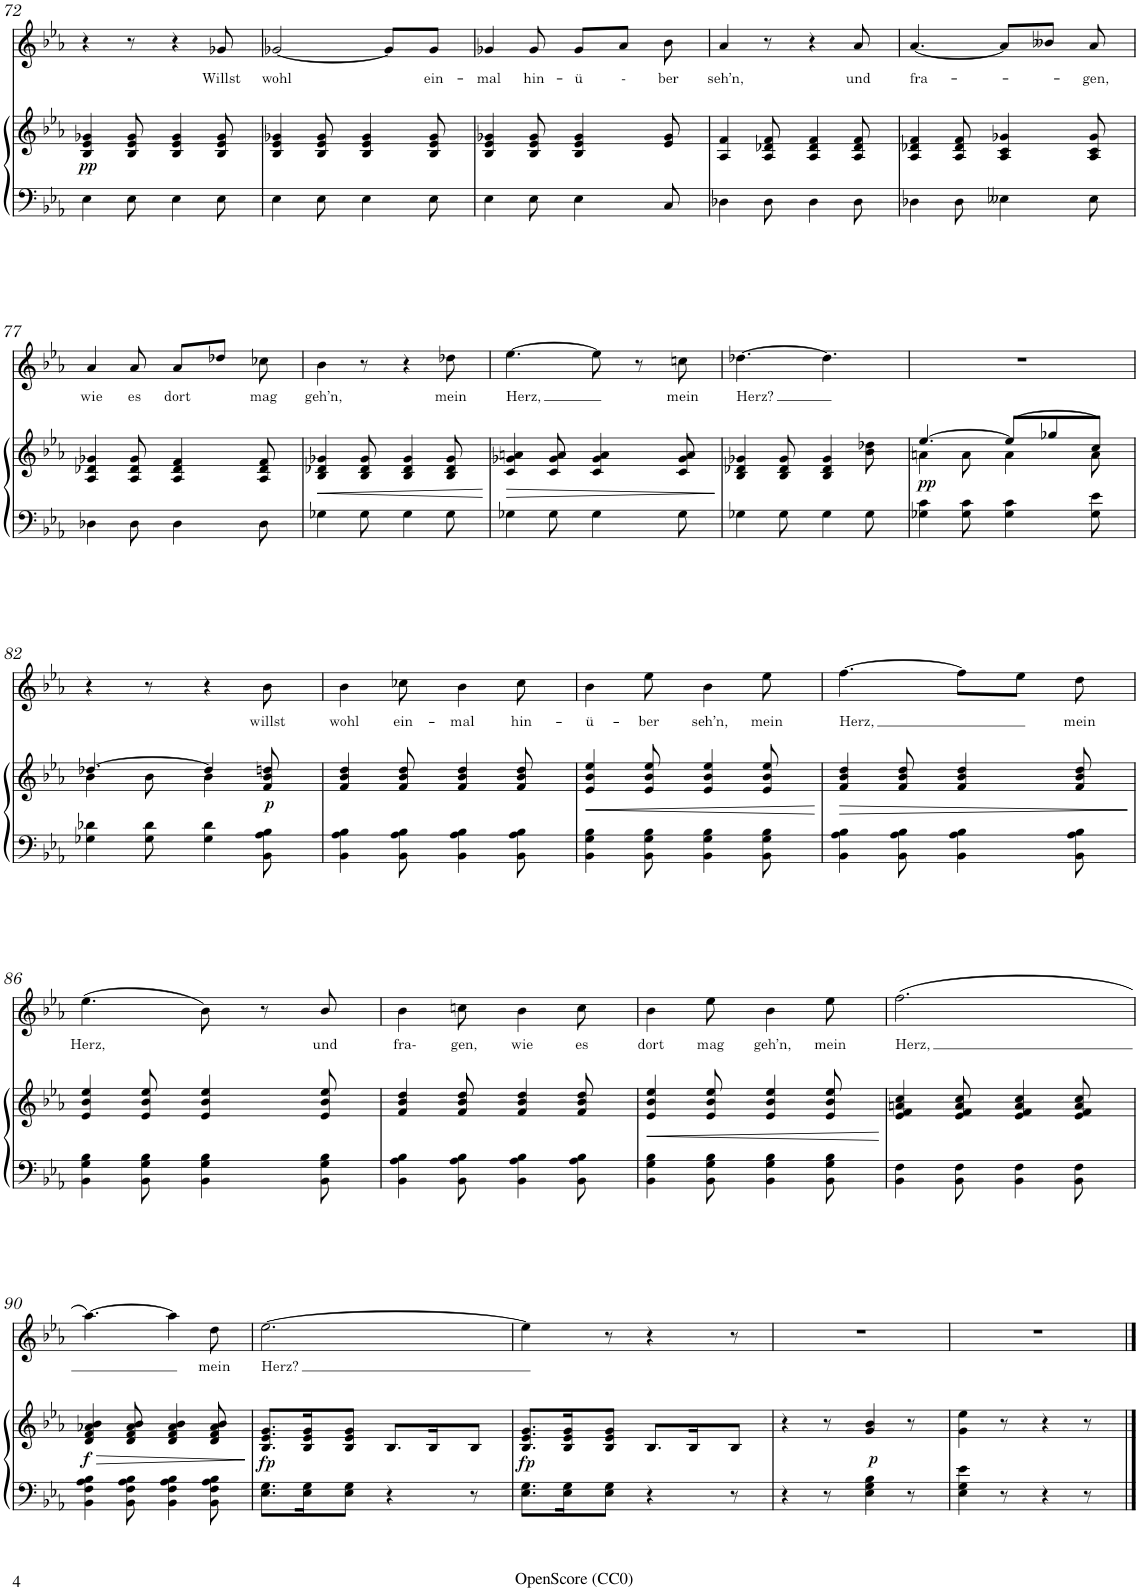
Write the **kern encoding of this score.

**kern	**kern	**dynam	**kern	**text
*part2	*part2	*part2	*part1	*part1
*staff3	*staff2	*staff2/3	*staff1	*staff1
*I"Pianoforte	*	*	*I"Singstimme Voice	*
*I'Pno	*	*	*	*
!!LO:PB:g=z
*clefF4	*clefG2	*	*clefG2	*
*k[b-e-a-]	*k[b-e-a-]	*	*k[b-e-a-]	*
*M6/8	*M6/8	*	*M6/8	*
=72	=72	=72	=72	=72
!	!	!LO:DY:a=2	!	!
4E-\	4B-/ 4e-/ 4g-X/	pp	4r	.
8E-\	8B-/ 8e-/ 8g-/	.	8r	.
4E-\	4B-/ 4e-/ 4g-/	.	4r	.
!	!	!	!	!LO:LY:b
8E-\	8B-/ 8e-/ 8g-/	.	8g-X/	Willst
=73	=73	=73	=73	=73
!	!	!	!	!LO:LY:b
4E-\	4B-/ 4e-/ 4g-X/	.	[2g-X/	wohl
8E-\	8B-/ 8e-/ 8g-/	.	.	.
4E-\	4B-/ 4e-/ 4g-/	.	.	.
.	.	.	8g-/L]	.
!	!	!	!	!LO:LY:b
8E-\	8B-/ 8e-/ 8g-/	.	8g-/J	ein-
=74	=74	=74	=74	=74
!	!	!	!	!LO:LY:b
4E-\	4B-/ 4e-/ 4g-X/	.	4g-X/	-mal
!	!	!	!	!LO:LY:b
8E-\	8B-/ 8e-/ 8g-/	.	8g-/	hin-
!	!	!	!	!LO:LY:b
4E-\	4B-/ 4e-/ 4g-/	.	8g-/L	-ü
!	!	!	!	!LO:LY:b
.	.	.	8a-/J	-
!	!	!	!	!LO:LY:b
8C/	8e-/ 8g-/	.	8b-\	ber
=75	=75	=75	=75	=75
!	!	!	!	!LO:LY:b
4D-X\	4A-/ 4f/	.	4a-/	seh’n,
8D-\	8A-/ 8d-X/ 8f/	.	8r	.
4D-\	4A-/ 4d-/ 4f/	.	4r	.
!	!	!	!	!LO:LY:b
8D-\	8A-/ 8d-/ 8f/	.	8a-/	und
=76	=76	=76	=76	=76
!	!	!	!	!LO:LY:b
4D-X\	4A-/ 4d-X/ 4f/	.	[4.a-/	fra-
8D-\	8A-/ 8d-/ 8f/	.	.	.
4E--X\	4A-/ 4c/ 4g-X/	.	8a-/L]	.
.	.	.	8b--X/J	.
!	!	!	!	!LO:LY:b
8E--\	8A-/ 8c/ 8g-/	.	8a-/	-gen,
!!LO:LB:g=z
=77	=77	=77	=77	=77
!	!	!	!	!LO:LY:b
4D-X\	4A-/ 4d-X/ 4g-X/	.	4a-/	wie
!	!	!	!	!LO:LY:b
8D-\	8A-/ 8d-/ 8g-/	.	8a-/	es
!	!	!	!	!LO:LY:b
4D-\	4A-/ 4d-/ 4f/	.	8a-/L	dort
.	.	.	8dd-X/J	.
!	!	!	!	!LO:LY:b
8D-\	8A-/ 8d-/ 8f/	.	8cc-X\	mag
=78	=78	=78	=78	=78
!	!	!LO:HP:b	!	!LO:LY:b
4G-X\	4B-/ 4d-X/ 4g-X/	<	4b-\	geh’n,
8G-\	8B-/ 8d-/ 8g-/	.	8r	.
4G-\	4B-/ 4d-/ 4g-/	.	4r	.
!	!	!	!	!LO:LY:b
8G-\	8B-/ 8d-/ 8g-/	.	8dd-X\	mein
.	.	[	.	.
=79	=79	=79	=79	=79
!	!	!LO:HP:b	!	!LO:LY:b
4G-X\	4c/ 4g-X/ 4an/	>	[4.ee-\	Herz,
8G-\	8c/ 8g-/ 8a/	.	.	.
4G-\	4c/ 4g-/ 4a/	.	8ee-\]	.
.	.	.	8r	.
!	!	!	!	!LO:LY:b
8G-\	8c/ 8g-/ 8a/	.	8ccn\	mein
.	.	]	.	.
=80	=80	=80	=80	=80
!	!	!	!	!LO:LY:b
4G-X\	4B-/ 4d-X/ 4g-X/	.	[4.dd-X\	Herz?
8G-\	8B-/ 8d-/ 8g-/	.	.	.
4G-\	4B-/ 4d-/ 4g-/	.	4.dd-\]	.
8G-\	8b-\ 8dd-X\	.	.	.
=81	=81	=81	=81	=81
*	*^	*	*	*
!	!	!	!LO:DY:b	!	!
4G-X\ 4c\	[4.ee-/	4an\	pp	2.r	.
8G-\ 8c\	.	8a\	.	.	.
4G-\ 4c\	(8ee-/L]	4a\	.	.	.
.	8gg-X/	.	.	.	.
8G-\ 8e-\	8cc/J)	8a\	.	.	.
!!LO:LB:g=z
=82	=82	=82	=82	=82	=82
4G-X\ 4d-X\	[4.dd-X/	4b-\	.	4r	.
8G-\ 8d-\	.	8b-\	.	8r	.
4G-\ 4d-\	4dd-/]	4b-\	.	4r	.
!	!	!	!LO:DY:b	!	!LO:LY:b
8BB-\ 8A-\ 8B-\	8ddn/	8f/ 8b-/	p	8b-\	willst
=83	=83	=83	=83	=83	=83
!	!	!	!	!	!LO:LY:b
*	*v	*v	*	*	*
4BB-\ 4A-\ 4B-\	4f/ 4b-/ 4dd/	.	4b-\	wohl
!	!	!	!	!LO:LY:b
8BB-\ 8A-\ 8B-\	8f/ 8b-/ 8dd/	.	8cc-X\	ein-
!	!	!	!	!LO:LY:b
4BB-\ 4A-\ 4B-\	4f/ 4b-/ 4dd/	.	4b-\	-mal
!	!	!	!	!LO:LY:b
8BB-\ 8A-\ 8B-\	8f/ 8b-/ 8dd/	.	8cc-\	hin-
=84	=84	=84	=84	=84
!	!	!LO:HP:b	!	!LO:LY:b
4BB-\ 4G\ 4B-\	4e-/ 4b-/ 4ee-/	<	4b-\	-ü-
!	!	!	!	!LO:LY:b
8BB-\ 8G\ 8B-\	8e-/ 8b-/ 8ee-/	.	8ee-\	-ber
!	!	!	!	!LO:LY:b
4BB-\ 4G\ 4B-\	4e-/ 4b-/ 4ee-/	.	4b-\	seh’n,
!	!	!	!	!LO:LY:b
8BB-\ 8G\ 8B-\	8e-/ 8b-/ 8ee-/	.	8ee-\	mein
.	.	[	.	.
=85	=85	=85	=85	=85
!	!	!LO:HP:b	!	!LO:LY:b
4BB-\ 4A-\ 4B-\	4f/ 4b-/ 4dd/	>	[4.ff\	Herz,
8BB-\ 8A-\ 8B-\	8f/ 8b-/ 8dd/	.	.	.
4BB-\ 4A-\ 4B-\	4f/ 4b-/ 4dd/	.	8ff\L]	.
.	.	.	8ee-\J	.
!	!	!	!	!LO:LY:b
8BB-\ 8A-\ 8B-\	8f/ 8b-/ 8dd/	.	8dd\	mein
.	.	]	.	.
!!LO:LB:g=z
=86	=86	=86	=86	=86
!	!	!	!	!LO:LY:b
4BB-\ 4G\ 4B-\	4e-/ 4b-/ 4ee-/	.	(4.ee-\	Herz,
8BB-\ 8G\ 8B-\	8e-/ 8b-/ 8ee-/	.	.	.
4BB-\ 4G\ 4B-\	4e-/ 4b-/ 4ee-/	.	8b-\)	.
.	.	.	8r	.
!	!	!	!	!LO:LY:b
8BB-\ 8G\ 8B-\	8e-/ 8b-/ 8ee-/	.	8b-/	und
=87	=87	=87	=87	=87
!	!	!	!	!LO:LY:b
4BB-\ 4A-\ 4B-\	4f/ 4b-/ 4dd/	.	4b-\	fra-
!	!	!	!	!LO:LY:b
8BB-\ 8A-\ 8B-\	8f/ 8b-/ 8dd/	.	8ccn\	gen,
!	!	!	!	!LO:LY:b
4BB-\ 4A-\ 4B-\	4f/ 4b-/ 4dd/	.	4b-\	wie
!	!	!	!	!LO:LY:b
8BB-\ 8A-\ 8B-\	8f/ 8b-/ 8dd/	.	8cc\	es
=88	=88	=88	=88	=88
!	!	!LO:HP:b	!	!LO:LY:b
4BB-\ 4G\ 4B-\	4e-/ 4b-/ 4ee-/	<	4b-\	dort
!	!	!	!	!LO:LY:b
8BB-\ 8G\ 8B-\	8e-/ 8b-/ 8ee-/	.	8ee-\	mag
!	!	!	!	!LO:LY:b
4BB-\ 4G\ 4B-\	4e-/ 4b-/ 4ee-/	.	4b-\	geh’n,
!	!	!	!	!LO:LY:b
8BB-\ 8G\ 8B-\	8e-/ 8b-/ 8ee-/	.	8ee-\	mein
.	.	[	.	.
=89	=89	=89	=89	=89
!	!	!	!	!LO:LY:b
4BB-\ 4F\	4e-/ 4f/ 4an/ 4cc/	.	(2.ff\	Herz,
8BB-\ 8F\	8e-/ 8f/ 8a/ 8cc/	.	.	.
4BB-\ 4F\	4e-/ 4f/ 4a/ 4cc/	.	.	.
8BB-\ 8F\	8e-/ 8f/ 8a/ 8cc/	.	.	.
!!LO:LB:g=z
=90	=90	=90	=90	=90
!	!	!LO:HP:b	!	!
!	!	!LO:DY:n=1:b	!	!
4BB-\ 4F\ 4A-\ 4B-\	4d/ 4f/ 4a-X/ 4b-/	> f	[4.aa-\)	.
8BB-\ 8F\ 8A-\ 8B-\	8d/ 8f/ 8a-/ 8b-/	.	.	.
4BB-\ 4F\ 4A-\ 4B-\	4d/ 4f/ 4a-/ 4b-/	.	4aa-\]	.
!	!	!	!	!LO:LY:b
8BB-\ 8F\ 8A-\ 8B-\	8d/ 8f/ 8a-/ 8b-/	.	8dd\	mein
.	.	]	.	.
=91	=91	=91	=91	=91
!	!	!LO:DY:a=2	!	!LO:LY:b
8.E-\ 8.G\L	8.B-/ 8.e-/ 8.g/L	fp	[2.ee-\	-Herz?
16E-\ 16G\K	16B-/ 16e-/ 16g/K	.	.	.
8E-\ 8G\J	8B-/ 8e-/ 8g/J	.	.	.
4r	8.B-/L	.	.	.
.	16B-/K	.	.	.
8r	8B-/J	.	.	.
=92	=92	=92	=92	=92
!	!	!LO:DY:a=2	!	!
8.E-\ 8.G\L	8.B-/ 8.e-/ 8.g/L	fp	4ee-\]	.
16E-\ 16G\K	16B-/ 16e-/ 16g/K	.	.	.
8E-\ 8G\J	8B-/ 8e-/ 8g/J	.	8r	.
4r	8.B-/L	.	4r	.
.	16B-/K	.	.	.
8r	8B-/J	.	8r	.
=93	=93	=93	=93	=93
4r	4r	.	2.r	.
8r	8r	.	.	.
!	!	!LO:DY:b	!	!
4E-\ 4G\ 4B-\	4g/ 4b-/	p	.	.
8r	8r	.	.	.
=94	=94	=94	=94	=94
4E-\ 4G\ 4e-\	4g\ 4ee-\	.	2.r	.
8r	8r	.	.	.
4r	4r	.	.	.
8r	8r	.	.	.
==	==	==	==	==
*-	*-	*-	*-	*-
